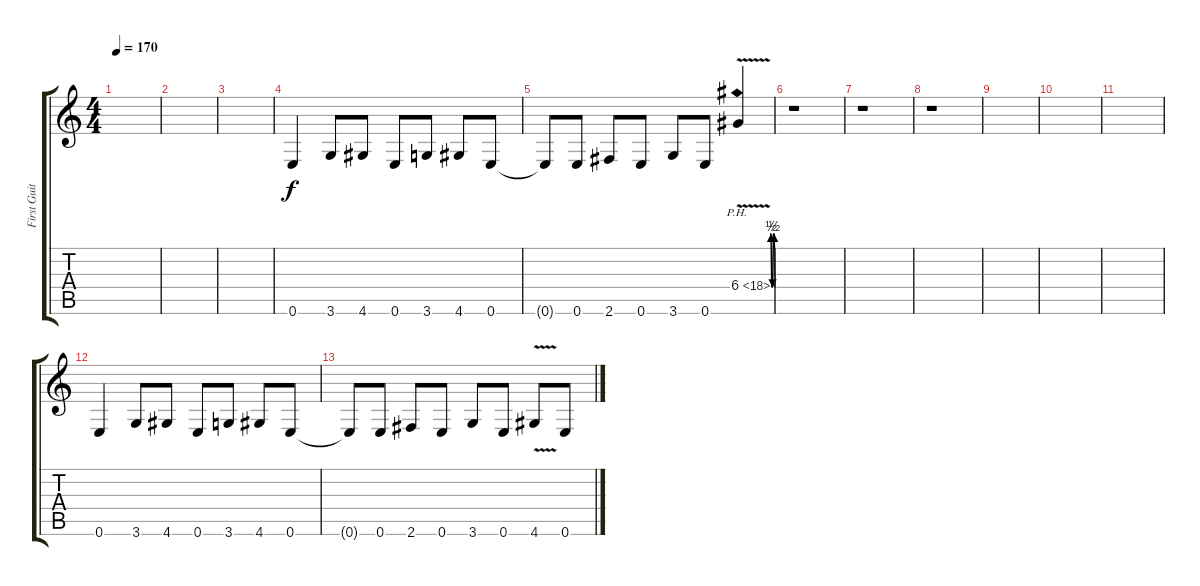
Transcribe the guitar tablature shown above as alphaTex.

\track ("First Guitar" "First Guit") {instrument distortionguitar}
\staff {score tabs}
\tuning (E4 B3 G3 D3 A2 E2) {hide}
\ts (4 4)
\tempo 170
\clef g2
\ks c
|
|
|
0.6.4 3.6.8 4.6.8 0.6.8 3.6.8 4.6.8 0.6.8 |
0.6{t}.8 0.6.8 2.6.8 0.6.8 3.6.8 0.6.8 6.4{be (custom 0 0 10 2 20 2 30 0 40 0 50 2 60 2) ph 12 v}.4 |
r.1 |
r.1 |
r.1 |
|
|
|
0.6.4 3.6.8 4.6.8 0.6.8 3.6.8 4.6.8 0.6.8 |
0.6{t}.8 0.6.8 2.6.8 0.6.8 3.6.8 0.6.8 4.6{v}.8 0.6.8
